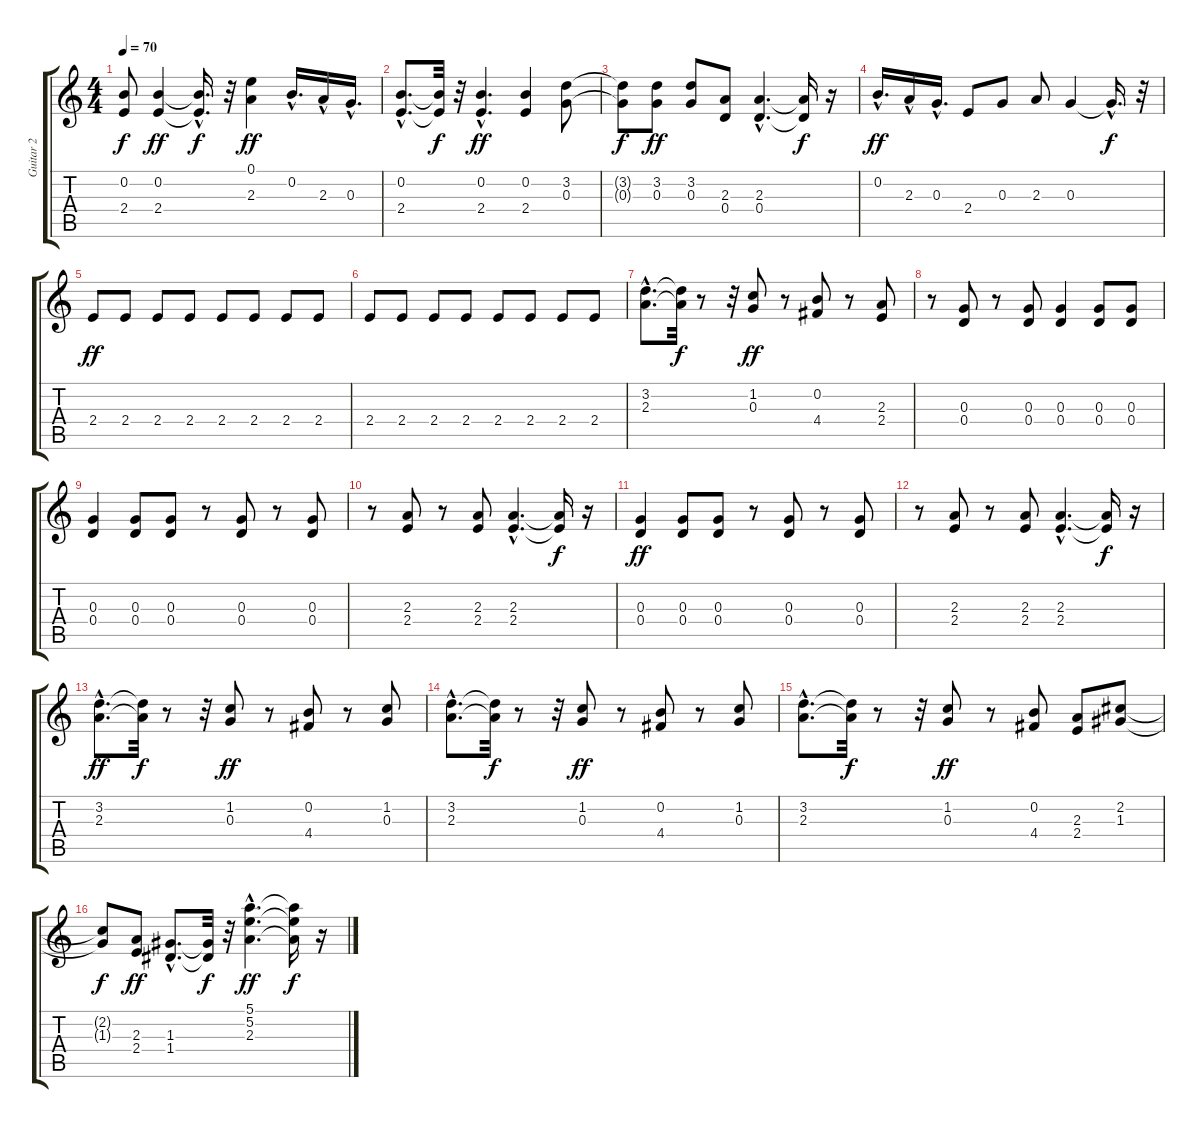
\track ("Guitar 2" "Guitar 2") {instrument overdrivenguitar}
\staff {score tabs}
\tuning (E4 B3 G3 D3 A2 E2) {hide}
\ts (4 4)
\tempo 70
\clef g2
\ks c
(0.2{t} 2.4{t}).8{dy f} (0.2 2.4).4{dy ff} (0.2{hac t} 2.4{hac t}).16{d dy f} r.32 (0.1 2.3).4{dy ff} 0.2{hac}.16{d} 2.3{hac}.16 0.3{hac}.16{d} |
(0.2{hac} 2.4{hac}).8{d} (0.2{t} 2.4{t}).32{dy f} r.32 (0.2{hac} 2.4{hac}).4{d dy ff} (0.2 2.4).4 (3.2 0.3).8 |
(3.2{t} 0.3{t}).8{dy f} (3.2 0.3).8{dy ff} (3.2 0.3).8 (2.3 0.4).8 (2.3{hac} 0.4{hac}).4{d} (2.3{t} 0.4{t}).16{dy f} r.16 |
0.2{hac}.16{d dy ff} 2.3{hac}.16 0.3{hac}.16{d} 2.4.8 0.3.8 2.3.8 0.3.4 0.3{hac t}.16{d dy f} r.32 |
2.4.8{dy ff} 2.4.8 2.4.8 2.4.8 2.4.8 2.4.8 2.4.8 2.4.8 |
2.4.8 2.4.8 2.4.8 2.4.8 2.4.8 2.4.8 2.4.8 2.4.8 |
(3.2{hac} 2.3{hac}).8{d} (3.2{t} 2.3{t}).32{dy f} r.8 r.32 (1.2 0.3).8{dy ff} r.8 (0.2 4.4).8 r.8 (2.3 2.4).8 |
r.8 (0.3 0.4).8 r.8 (0.3 0.4).8 (0.3 0.4).4 (0.3 0.4).8 (0.3 0.4).8 |
(0.3 0.4).4 (0.3 0.4).8 (0.3 0.4).8 r.8 (0.3 0.4).8 r.8 (0.3 0.4).8 |
r.8 (2.3 2.4).8 r.8 (2.3 2.4).8 (2.3{hac} 2.4{hac}).4{d} (2.3{t} 2.4{t}).16{dy f} r.16 |
(0.3 0.4).4{dy ff} (0.3 0.4).8 (0.3 0.4).8 r.8 (0.3 0.4).8 r.8 (0.3 0.4).8 |
r.8 (2.3 2.4).8 r.8 (2.3 2.4).8 (2.3{hac} 2.4{hac}).4{d} (2.3{t} 2.4{t}).16{dy f} r.16 |
(3.2{hac} 2.3{hac}).8{d dy ff} (3.2{t} 2.3{t}).32{dy f} r.8 r.32 (1.2 0.3).8{dy ff} r.8 (0.2 4.4).8 r.8 (1.2 0.3).8 |
(3.2{hac} 2.3{hac}).8{d} (3.2{t} 2.3{t}).32{dy f} r.8 r.32 (1.2 0.3).8{dy ff} r.8 (0.2 4.4).8 r.8 (1.2 0.3).8 |
(3.2{hac} 2.3{hac}).8{d} (3.2{t} 2.3{t}).32{dy f} r.8 r.32 (1.2 0.3).8{dy ff} r.8 (0.2 4.4).8 (2.3 2.4).8 (2.2 1.3).8 |
(2.2{t} 1.3{t}).8{dy f} (2.3 2.4).8{dy ff} (1.3{hac} 1.4{hac}).8{d} (1.3{t} 1.4{t}).32{dy f} r.32 (5.1{hac} 5.2{hac} 2.3{hac}).4{d dy ff} (5.1{t} 5.2{t} 2.3{t}).16{dy f} r.16
